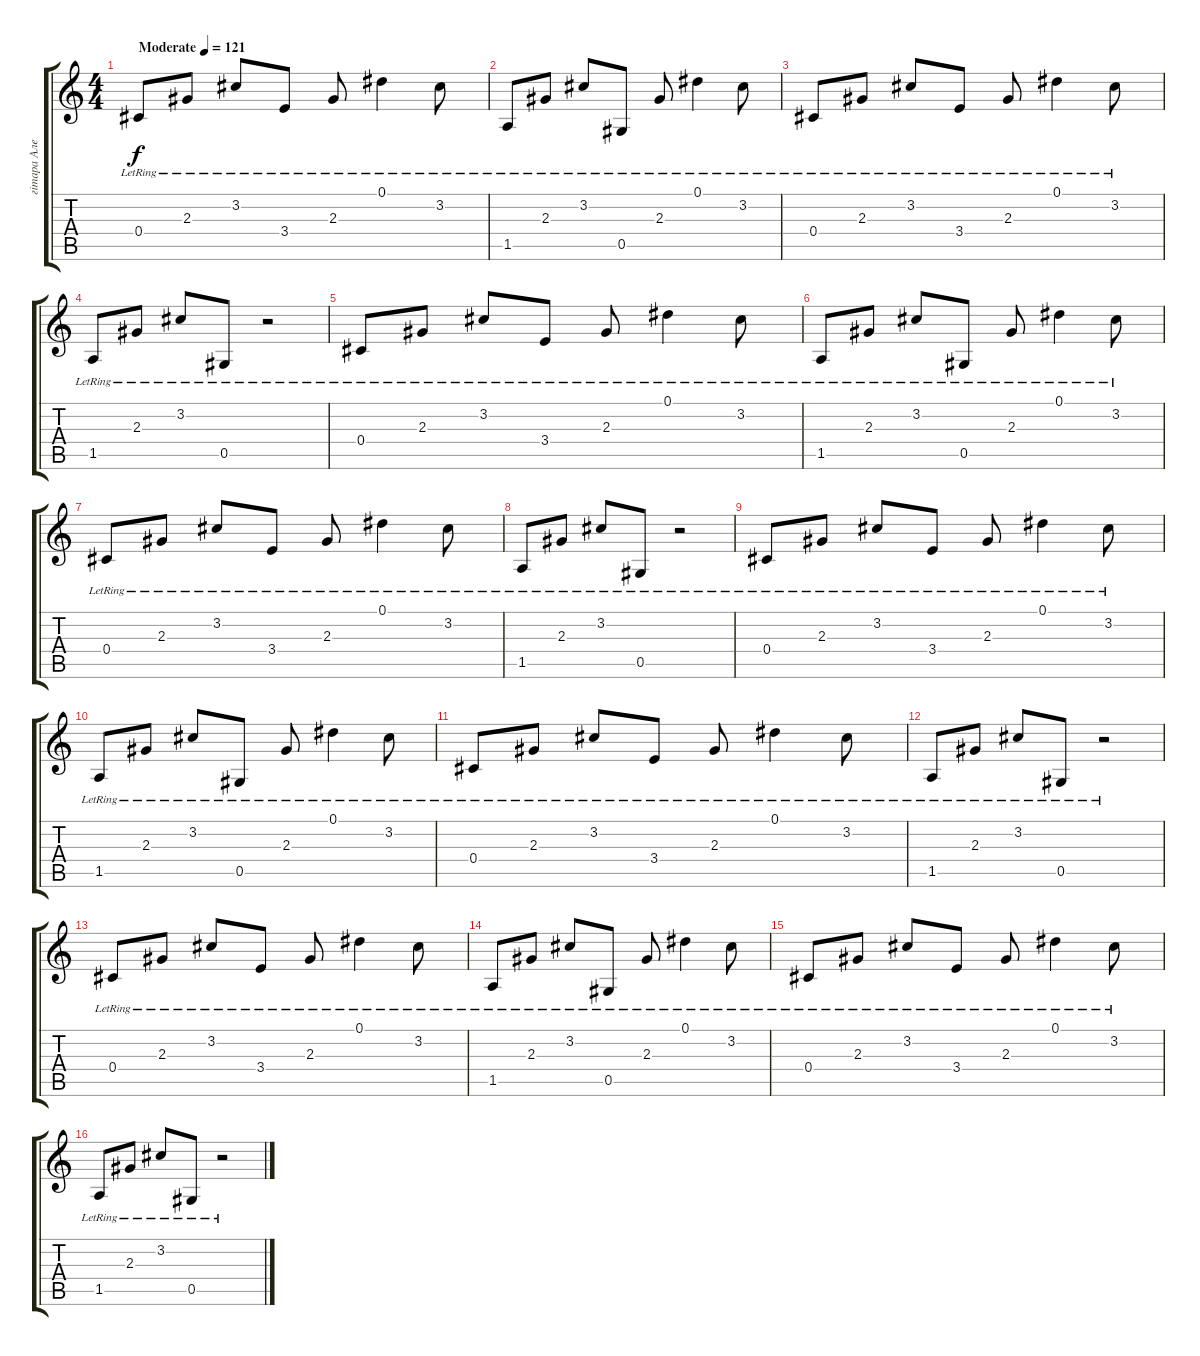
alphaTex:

\track ("гiтара Алесь " "гiтара Але") {instrument electricguitarjazz}
\staff {score tabs}
\tuning (Eb4 Bb3 Gb3 Db3 Ab2 Eb2) {hide}
\ts (4 4)
\tempo (121 "Moderate")
\clef g2
\ks c
0.4{lr}.8{dy f instrument electricguitarjazz} 2.3{lr}.8 3.2{lr}.8 3.4{lr}.8 2.3{lr}.8 0.1{lr}.4 3.2{lr}.8 |
1.5{lr}.8 2.3{lr}.8 3.2{lr}.8 0.5{lr}.8 2.3{lr}.8 0.1{lr}.4 3.2{lr}.8 |
0.4{lr}.8 2.3{lr}.8 3.2{lr}.8 3.4{lr}.8 2.3{lr}.8 0.1{lr}.4 3.2{lr}.8 |
1.5{lr}.8 2.3{lr}.8 3.2{lr}.8 0.5{lr}.8 r.2 |
0.4{lr}.8 2.3{lr}.8 3.2{lr}.8 3.4{lr}.8 2.3{lr}.8 0.1{lr}.4 3.2{lr}.8 |
1.5{lr}.8 2.3{lr}.8 3.2{lr}.8 0.5{lr}.8 2.3{lr}.8 0.1{lr}.4 3.2{lr}.8 |
0.4{lr}.8 2.3{lr}.8 3.2{lr}.8 3.4{lr}.8 2.3{lr}.8 0.1{lr}.4 3.2{lr}.8 |
1.5{lr}.8 2.3{lr}.8 3.2{lr}.8 0.5{lr}.8 r.2 |
0.4{lr}.8 2.3{lr}.8 3.2{lr}.8 3.4{lr}.8 2.3{lr}.8 0.1{lr}.4 3.2{lr}.8 |
1.5{lr}.8 2.3{lr}.8 3.2{lr}.8 0.5{lr}.8 2.3{lr}.8 0.1{lr}.4 3.2{lr}.8 |
0.4{lr}.8 2.3{lr}.8 3.2{lr}.8 3.4{lr}.8 2.3{lr}.8 0.1{lr}.4 3.2{lr}.8 |
1.5{lr}.8 2.3{lr}.8 3.2{lr}.8 0.5{lr}.8 r.2 |
0.4{lr}.8 2.3{lr}.8 3.2{lr}.8 3.4{lr}.8 2.3{lr}.8 0.1{lr}.4 3.2{lr}.8 |
1.5{lr}.8 2.3{lr}.8 3.2{lr}.8 0.5{lr}.8 2.3{lr}.8 0.1{lr}.4 3.2{lr}.8 |
0.4{lr}.8 2.3{lr}.8 3.2{lr}.8 3.4{lr}.8 2.3{lr}.8 0.1{lr}.4 3.2{lr}.8 |
1.5{lr}.8 2.3{lr}.8 3.2{lr}.8 0.5{lr}.8 r.2
